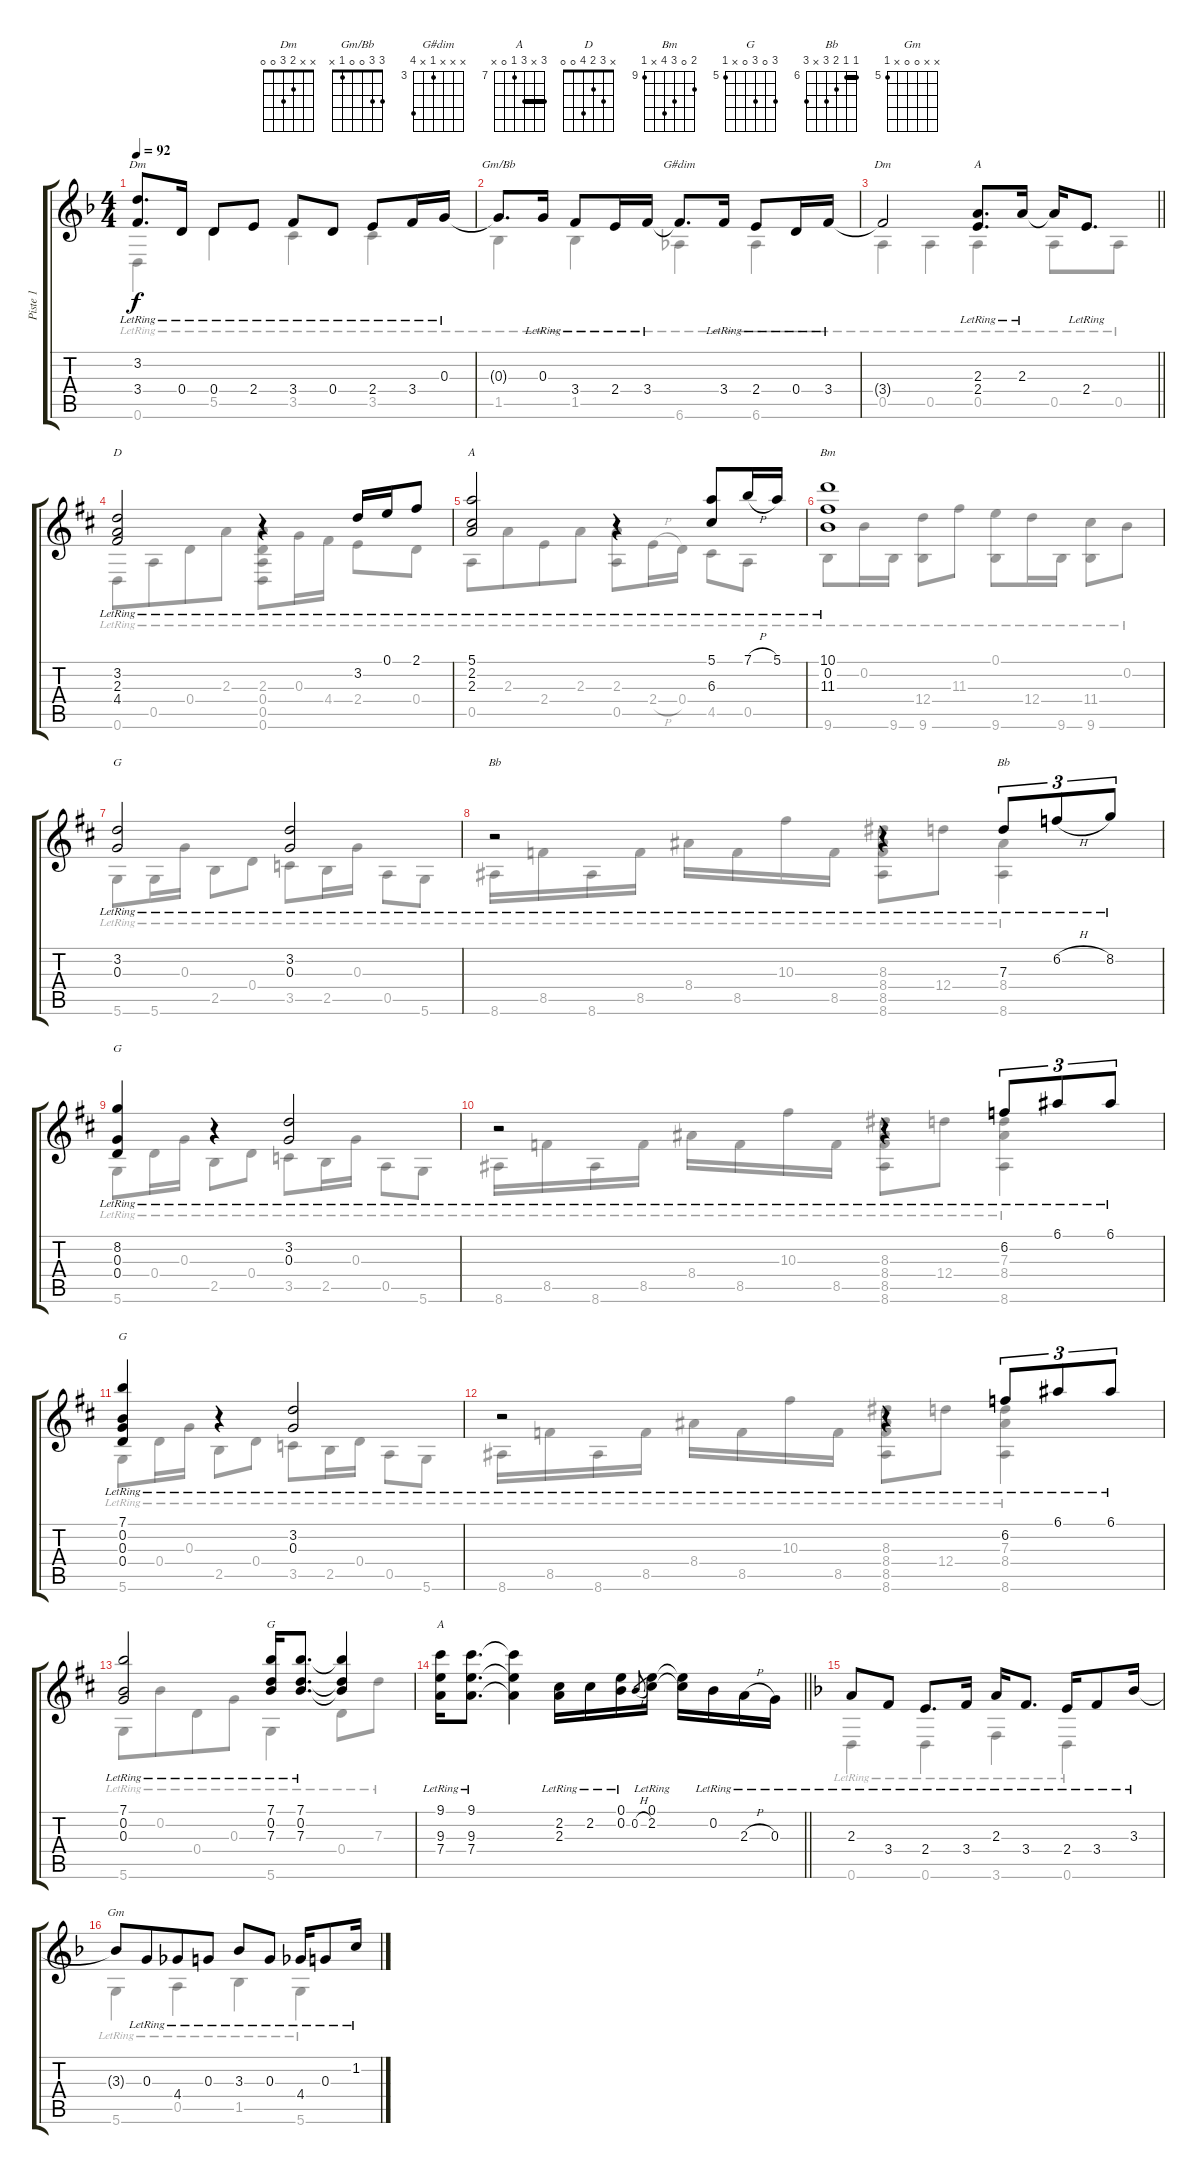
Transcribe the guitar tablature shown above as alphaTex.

\track ("Piste 1" "Piste 1") {instrument acousticguitarsteel}
\staff {score tabs}
\tuning (E4 B3 G3 D3 A2 D2) {hide}
\chord ("Dm" x 3 2 3 0 0)
\chord ("Gm/Bb" 3 3 0 0 1 x)
\chord ("G#dim" x x x 3 x 6) {firstfret 3}
\chord ("Dm" x x 2 3 0 0)
\chord ("A" 0 2 2 2 0 x)
\chord ("D" x 3 2 4 0 0)
\chord ("A" 5 2 2 2 0 x) {barre 2}
\chord ("Bm" 10 0 11 12 x 9) {firstfret 9}
\chord ("G" x 3 0 x 2 5) {firstfret 2}
\chord ("Bb" x 11 10 8 8 8) {firstfret 8 barre 8}
\chord ("Bb" 6 6 7 8 x 8) {firstfret 6 barre 6}
\chord ("G" x 8 0 0 x 5) {firstfret 5}
\chord ("G" 7 0 0 0 x 5) {firstfret 5}
\chord ("G" 7 0 7 0 x 5) {firstfret 5}
\chord ("A" 9 x 9 7 0 x) {firstfret 7 barre 9}
\chord ("Gm" x x 0 0 x 5) {firstfret 5}
\voice
\ts (4 4)
\tempo 92
\clef g2
\ks dminor
(3.2{lr} 3.4{t}).8{d ch "Dm" dy f} 0.4{lr}.16 0.4{lr}.8 2.4{lr}.8 3.4{lr}.8 0.4{lr}.8 2.4{lr}.8 3.4{lr}.16 0.3{lr}.16 |
0.3{t}.8{d ch "Gm/Bb"} 0.3{lr}.16 3.4{lr}.8 2.4{lr}.16 3.4{lr}.16 3.4{t}.8{d ch "G#dim"} 3.4{lr}.16 2.4{lr}.8 0.4{lr}.16 3.4{lr}.16 |
\barLineRight lightlight
3.4{t}.2{ch "Dm"} (2.3{lr} 2.4{lr}).8{d ch "A"} 2.3{lr}.16{beam split} 2.3{t}.16 2.4{lr}.8{d} |
\ks d
(3.2{lr} 2.3{lr} 4.4{lr}).2{ch "D"} r.4 3.2{lr}.16{beam Up} 0.1{lr}.16{beam Up} 2.1{lr}.8{beam Up} |
(5.1{lr} 2.2{lr} 2.3{lr}).2{ch "A"} r.4 (5.1{lr} 6.3{lr}).8{beam Up} 7.1{h lr}.16{beam Up} 5.1{lr}.16{beam Up} |
(10.1{lr} 0.2{lr} 11.3{lr}).1{ch "Bm"} |
(3.2{lr} 0.3{lr}).2{ch "G"} (3.2{lr} 0.3{lr}).2 |
r.2{ch "Bb"} r.4 7.3{lr}.8{tu (3 2) ch "Bb"} 6.2{h lr}.8{tu (3 2)} 8.2{lr}.8{tu (3 2)} |
(8.2{lr} 0.3{lr} 0.4{lr}).4{ch "G"} r.4 (3.2{lr} 0.3{lr}).2 |
r.2 r.4 6.2{lr}.8{tu (3 2)} 6.1{lr}.8{tu (3 2)} 6.1{lr}.8{tu (3 2)} |
(7.1{lr} 0.2{lr} 0.3{lr} 0.4{lr}).4{ch "G" beam Up} r.4 (3.2{lr} 0.3{lr}).2 |
r.2 r.4 6.2{lr}.8{tu (3 2)} 6.1{lr}.8{tu (3 2)} 6.1{lr}.8{tu (3 2)} |
(7.1{lr} 0.2{lr} 0.3{lr}).2 (7.1{lr} 0.2{lr} 7.3{lr}).16{ch "G"} (7.1{lr} 0.2{lr} 7.3{lr}).8{d} (7.1{t} 0.2{t} 7.3{t}).4 |
\barLineRight lightlight
(9.1{lr} 9.3{lr} 7.4{lr}).16{ch "A"} (9.1{lr} 9.3{lr} 7.4{lr}).8{d} (9.1{t} 9.3{t} 7.4{t}).4 (2.2{lr} 2.3{lr}).16 2.2{lr}.16 (0.1{lr} 0.2{lr}).16 0.2{h}.8{gr} (0.1{lr} 2.2{lr}).16 (0.1{t} 2.2{t}).16 0.2{lr}.16 2.3{h lr}.16 0.3{lr}.16 |
\ks f
2.3{lr}.8 3.4{lr}.8 2.4{lr}.8{d} 3.4{lr}.16{beam split} 2.3{lr}.16{beam merge} 3.4{lr}.8{d beam split} 2.4{lr}.16{beam merge} 3.4{lr}.8 3.3{lr}.16 |
\ks dminor
3.3{t}.8{ch "Gm"} 0.3{lr}.8{beam merge} 4.4{lr}.8 0.3{lr}.8 3.3{lr}.8 0.3{lr}.8 4.4{lr}.16 0.3{lr}.8 1.2{lr}.16
\voice
\clef g2
\ottava regular
\simile none
\ks dminor
0.6{lr}.4{dy f} 5.5{lr}.4 3.5{lr}.4 3.5{lr}.4 |
1.5{lr}.4 1.5{lr}.4 6.6{lr}.4 6.6{lr}.4 |
\barLineRight lightlight
0.5{lr}.4 0.5{lr}.4 0.5{lr}.4 0.5{lr}.8 0.5{lr}.8 |
\ks d
0.6{lr}.8 0.5{lr}.8{beam merge} 0.4{lr}.8 2.3{lr}.8 (2.3{lr} 0.4{lr} 0.5{lr} 0.6{lr}).8 0.3{lr}.16 4.4{lr}.16 2.4{lr}.8 0.4{lr}.8 |
0.5{lr}.8 2.3{lr}.8{beam merge} 2.4{lr}.8 2.3{lr}.8 (2.3{lr} 0.5{lr}).8 2.4{h lr}.16 0.4{lr}.16 4.5{lr}.8 0.5{lr}.8 |
9.6{lr}.8 0.2{lr}.16 9.6{lr}.16 (12.4{lr} 9.6{lr}).8 11.3{lr}.8 (0.1{lr} 9.6{lr}).8 12.4{lr}.16 9.6{lr}.16 (11.4{lr} 9.6{lr}).8 0.2{lr}.8 |
5.6{lr}.8 5.6{lr}.16 0.3{lr}.16 2.5{lr}.8 0.4{lr}.8 3.5{lr}.8 2.5{lr}.16 0.3{lr}.16 0.5{lr}.8 5.6{lr}.8 |
8.6{lr}.16 8.5{lr}.16 8.6{lr}.16 8.5{lr}.16 8.4{lr}.16 8.5{lr}.16 10.3{lr}.16 8.5{lr}.16 (8.3{lr} 8.4{lr} 8.5{lr} 8.6{lr}).8 12.4{lr}.8 (8.4{lr} 8.6{lr}).4 |
5.6{lr}.8 0.4{lr}.16 0.3{lr}.16 2.5{lr}.8 0.4{lr}.8 3.5{lr}.8 2.5{lr}.16 0.3{lr}.16 0.5{lr}.8 5.6{lr}.8 |
8.6{lr}.16 8.5{lr}.16 8.6{lr}.16 8.5{lr}.16 8.4{lr}.16 8.5{lr}.16 10.3{lr}.16 8.5{lr}.16 (8.3{lr} 8.4{lr} 8.5{lr} 8.6{lr}).8 12.4{lr}.8 (7.3{lr} 8.4{lr} 8.6{lr}).4 |
5.6{lr}.8 0.4{lr}.16 0.3{lr}.16 2.5{lr}.8 0.4{lr}.8 3.5{lr}.8 2.5{lr}.16 0.4{lr}.16 0.5{lr}.8 5.6{lr}.8 |
8.6{lr}.16 8.5{lr}.16 8.6{lr}.16 8.5{lr}.16 8.4{lr}.16 8.5{lr}.16 10.3{lr}.16 8.5{lr}.16 (8.3{lr} 8.4{lr} 8.5{lr} 8.6{lr}).8 12.4{lr}.8 (7.3{lr} 8.4{lr} 8.6{lr}).4 |
5.6{lr}.8 0.2{lr}.8{beam merge} 0.4{lr}.8 0.3{lr}.8 5.6{lr}.4 0.4{lr}.8 7.3{lr}.8 |
\barLineRight lightlight
|
\ks f
0.6{lr}.4 0.6{lr}.4 3.6{lr}.4 0.6{lr}.4 |
\ks dminor
5.6{lr}.4 0.5{lr}.4 1.5{lr}.4 5.6{lr}.4
